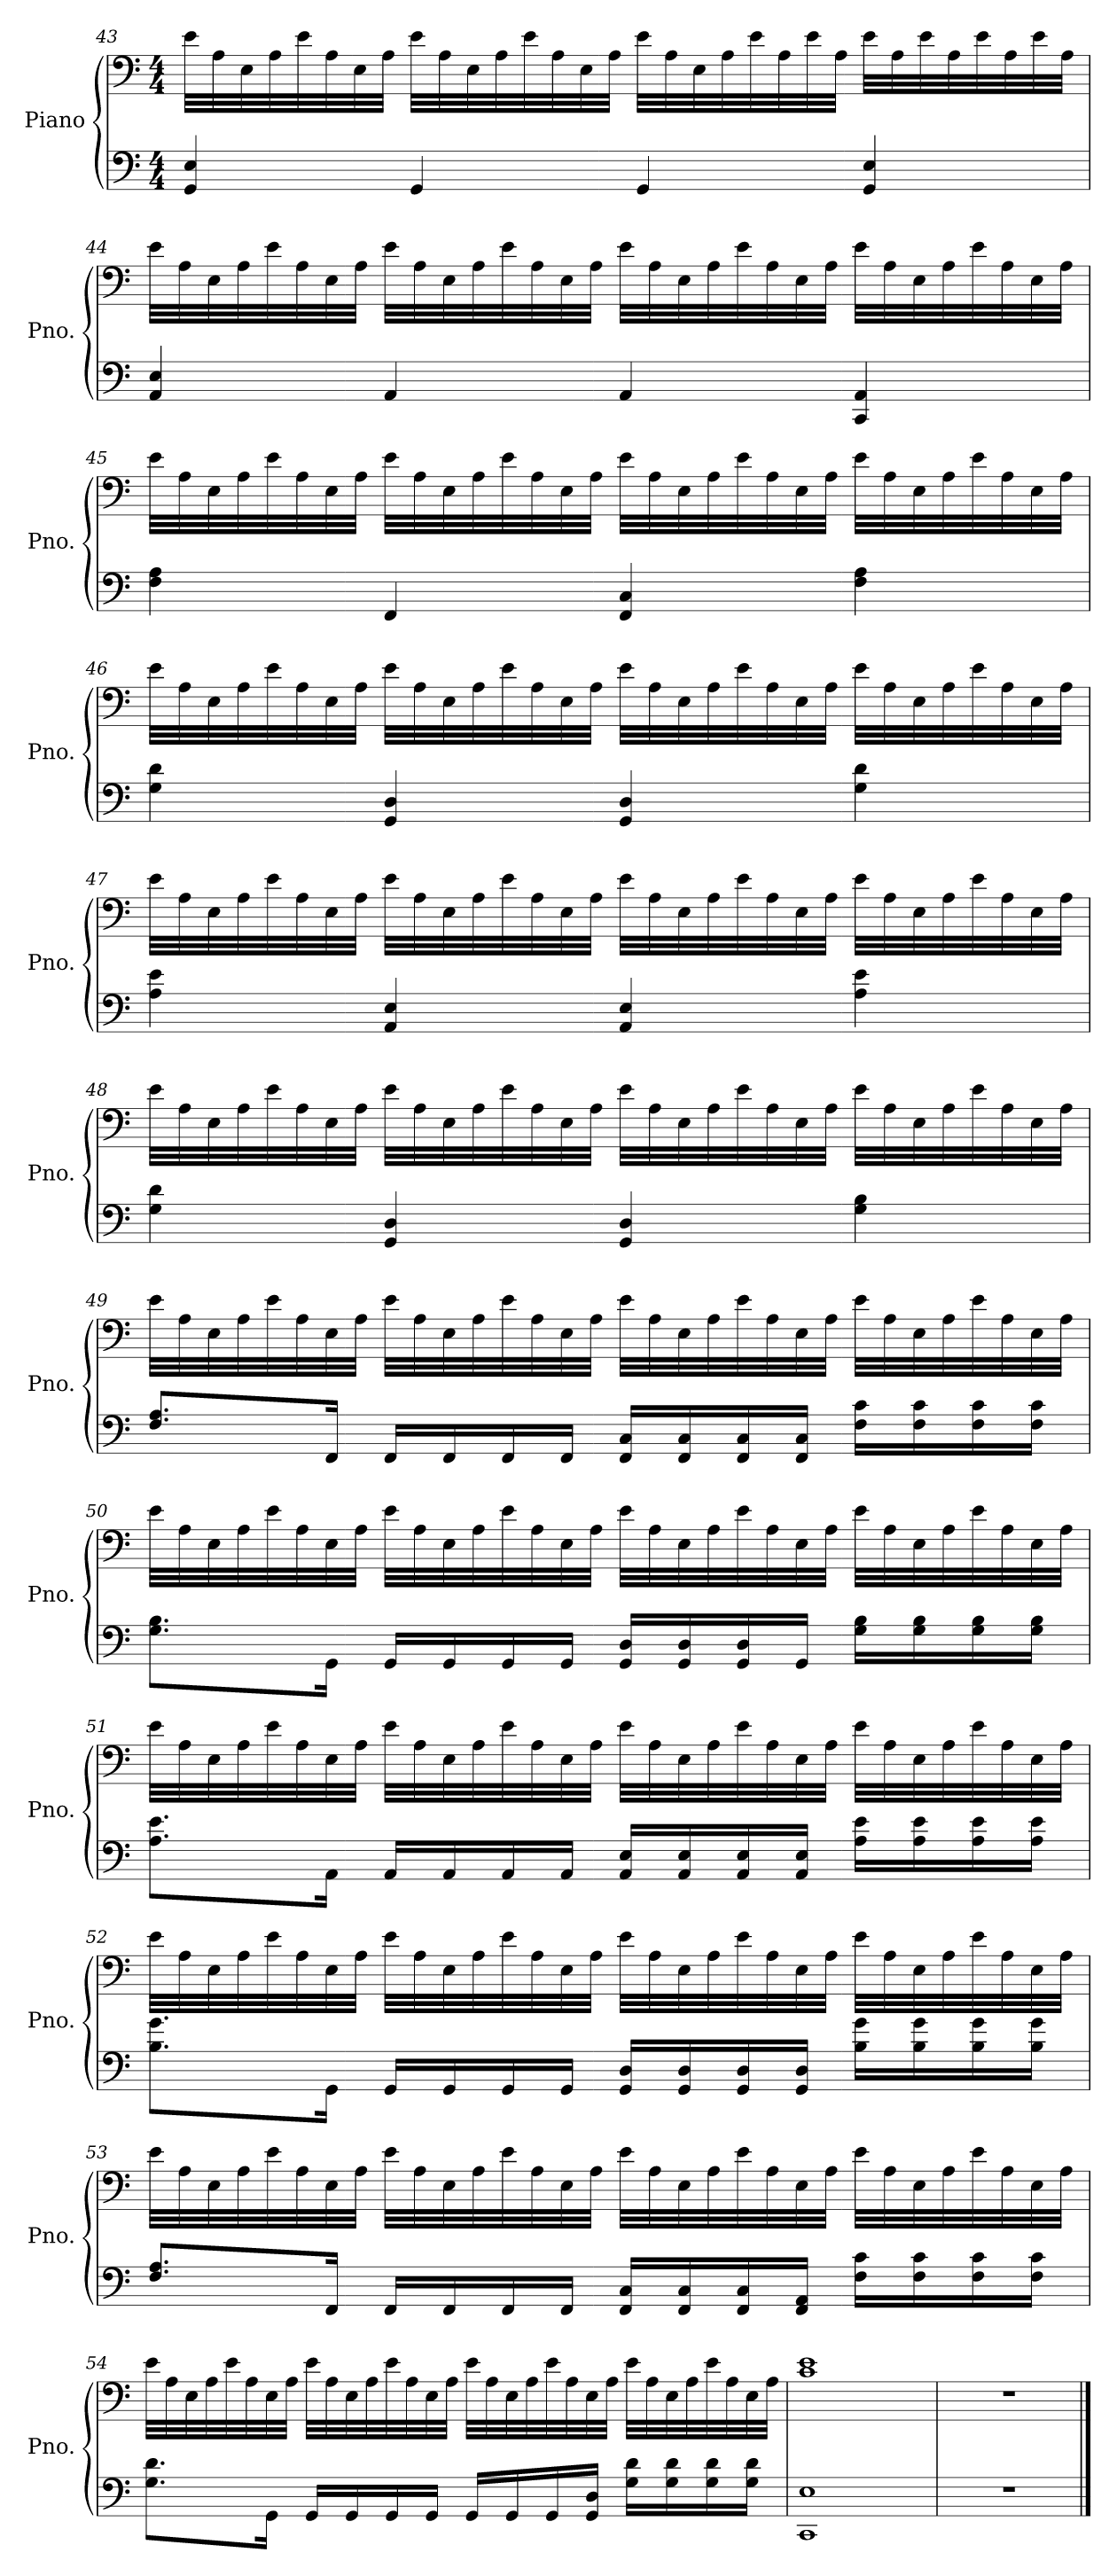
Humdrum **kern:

**kern	**kern
*part1	*part1
*staff2	*staff1
*I"Piano	*
*I'Pno.	*
!!LO:LB:g=z
*clefF4	*clefF4
*k[]	*k[]
*M4/4	*M4/4
=43	=43
4GG/ 4E/	32e\LLL
.	32A\
.	32E\
.	32A\
.	32e\
.	32A\
.	32E\
.	32A\JJJ
4GG/	32e\LLL
.	32A\
.	32E\
.	32A\
.	32e\
.	32A\
.	32E\
.	32A\JJJ
4GG/	32e\LLL
.	32A\
.	32E\
.	32A\
.	32e\
.	32A\
.	32e\
.	32A\JJJ
4GG/ 4E/	32e\LLL
.	32A\
.	32e\
.	32A\
.	32e\
.	32A\
.	32e\
.	32A\JJJ
!!LO:PB:g=z
=44	=44
4AA/ 4E/	32e\LLL
.	32A\
.	32E\
.	32A\
.	32e\
.	32A\
.	32E\
.	32A\JJJ
4AA/	32e\LLL
.	32A\
.	32E\
.	32A\
.	32e\
.	32A\
.	32E\
.	32A\JJJ
4AA/	32e\LLL
.	32A\
.	32E\
.	32A\
.	32e\
.	32A\
.	32E\
.	32A\JJJ
4CC/ 4AA/	32e\LLL
.	32A\
.	32E\
.	32A\
.	32e\
.	32A\
.	32E\
.	32A\JJJ
!!LO:LB:g=z
=45	=45
4F\ 4A\	32e\LLL
.	32A\
.	32E\
.	32A\
.	32e\
.	32A\
.	32E\
.	32A\JJJ
4FF/	32e\LLL
.	32A\
.	32E\
.	32A\
.	32e\
.	32A\
.	32E\
.	32A\JJJ
4FF/ 4C/	32e\LLL
.	32A\
.	32E\
.	32A\
.	32e\
.	32A\
.	32E\
.	32A\JJJ
4F\ 4A\	32e\LLL
.	32A\
.	32E\
.	32A\
.	32e\
.	32A\
.	32E\
.	32A\JJJ
!!LO:LB:g=z
=46	=46
4G\ 4d\	32e\LLL
.	32A\
.	32E\
.	32A\
.	32e\
.	32A\
.	32E\
.	32A\JJJ
4GG/ 4D/	32e\LLL
.	32A\
.	32E\
.	32A\
.	32e\
.	32A\
.	32E\
.	32A\JJJ
4GG/ 4D/	32e\LLL
.	32A\
.	32E\
.	32A\
.	32e\
.	32A\
.	32E\
.	32A\JJJ
4G\ 4d\	32e\LLL
.	32A\
.	32E\
.	32A\
.	32e\
.	32A\
.	32E\
.	32A\JJJ
!!LO:LB:g=z
=47	=47
4A\ 4e\	32e\LLL
.	32A\
.	32E\
.	32A\
.	32e\
.	32A\
.	32E\
.	32A\JJJ
4AA/ 4E/	32e\LLL
.	32A\
.	32E\
.	32A\
.	32e\
.	32A\
.	32E\
.	32A\JJJ
4AA/ 4E/	32e\LLL
.	32A\
.	32E\
.	32A\
.	32e\
.	32A\
.	32E\
.	32A\JJJ
4A\ 4e\	32e\LLL
.	32A\
.	32E\
.	32A\
.	32e\
.	32A\
.	32E\
.	32A\JJJ
!!LO:LB:g=z
=48	=48
4G\ 4d\	32e\LLL
.	32A\
.	32E\
.	32A\
.	32e\
.	32A\
.	32E\
.	32A\JJJ
4GG/ 4D/	32e\LLL
.	32A\
.	32E\
.	32A\
.	32e\
.	32A\
.	32E\
.	32A\JJJ
4GG/ 4D/	32e\LLL
.	32A\
.	32E\
.	32A\
.	32e\
.	32A\
.	32E\
.	32A\JJJ
4G\ 4B\	32e\LLL
.	32A\
.	32E\
.	32A\
.	32e\
.	32A\
.	32E\
.	32A\JJJ
!!LO:PB:g=z
=49	=49
8.F/ 8.A/L	32e\LLL
.	32A\
.	32E\
.	32A\
.	32e\
.	32A\
16FF/Jk	32E\
.	32A\JJJ
16FF/LL	32e\LLL
.	32A\
16FF/	32E\
.	32A\
16FF/	32e\
.	32A\
16FF/JJ	32E\
.	32A\JJJ
16FF/ 16C/LL	32e\LLL
.	32A\
16FF/ 16C/	32E\
.	32A\
16FF/ 16C/	32e\
.	32A\
16FF/ 16C/JJ	32E\
.	32A\JJJ
16F\ 16c\LL	32e\LLL
.	32A\
16F\ 16c\	32E\
.	32A\
16F\ 16c\	32e\
.	32A\
16F\ 16c\JJ	32E\
.	32A\JJJ
!!LO:LB:g=z
=50	=50
8.G\ 8.B\L	32e\LLL
.	32A\
.	32E\
.	32A\
.	32e\
.	32A\
16GG\Jk	32E\
.	32A\JJJ
16GG/LL	32e\LLL
.	32A\
16GG/	32E\
.	32A\
16GG/	32e\
.	32A\
16GG/JJ	32E\
.	32A\JJJ
16GG/ 16D/LL	32e\LLL
.	32A\
16GG/ 16D/	32E\
.	32A\
16GG/ 16D/	32e\
.	32A\
16GG/JJ	32E\
.	32A\JJJ
16G\ 16B\LL	32e\LLL
.	32A\
16G\ 16B\	32E\
.	32A\
16G\ 16B\	32e\
.	32A\
16G\ 16B\JJ	32E\
.	32A\JJJ
!!LO:LB:g=z
=51	=51
8.A\ 8.e\L	32e\LLL
.	32A\
.	32E\
.	32A\
.	32e\
.	32A\
16AA\Jk	32E\
.	32A\JJJ
16AA/LL	32e\LLL
.	32A\
16AA/	32E\
.	32A\
16AA/	32e\
.	32A\
16AA/JJ	32E\
.	32A\JJJ
16AA/ 16E/LL	32e\LLL
.	32A\
16AA/ 16E/	32E\
.	32A\
16AA/ 16E/	32e\
.	32A\
16AA/ 16E/JJ	32E\
.	32A\JJJ
16A\ 16e\LL	32e\LLL
.	32A\
16A\ 16e\	32E\
.	32A\
16A\ 16e\	32e\
.	32A\
16A\ 16e\JJ	32E\
.	32A\JJJ
!!LO:LB:g=z
=52	=52
8.B\ 8.g\L	32e\LLL
.	32A\
.	32E\
.	32A\
.	32e\
.	32A\
16GG\Jk	32E\
.	32A\JJJ
16GG/LL	32e\LLL
.	32A\
16GG/	32E\
.	32A\
16GG/	32e\
.	32A\
16GG/JJ	32E\
.	32A\JJJ
16GG/ 16D/LL	32e\LLL
.	32A\
16GG/ 16D/	32E\
.	32A\
16GG/ 16D/	32e\
.	32A\
16GG/ 16D/JJ	32E\
.	32A\JJJ
16B\ 16g\LL	32e\LLL
.	32A\
16B\ 16g\	32E\
.	32A\
16B\ 16g\	32e\
.	32A\
16B\ 16g\JJ	32E\
.	32A\JJJ
!!LO:LB:g=z
=53	=53
8.F/ 8.A/L	32e\LLL
.	32A\
.	32E\
.	32A\
.	32e\
.	32A\
16FF/Jk	32E\
.	32A\JJJ
16FF/LL	32e\LLL
.	32A\
16FF/	32E\
.	32A\
16FF/	32e\
.	32A\
16FF/JJ	32E\
.	32A\JJJ
16FF/ 16C/LL	32e\LLL
.	32A\
16FF/ 16C/	32E\
.	32A\
16FF/ 16C/	32e\
.	32A\
16FF/ 16AA/JJ	32E\
.	32A\JJJ
16F\ 16c\LL	32e\LLL
.	32A\
16F\ 16c\	32E\
.	32A\
16F\ 16c\	32e\
.	32A\
16F\ 16c\JJ	32E\
.	32A\JJJ
!!LO:PB:g=z
=54	=54
8.G\ 8.d\L	32e\LLL
.	32A\
.	32E\
.	32A\
.	32e\
.	32A\
16GG\Jk	32E\
.	32A\JJJ
16GG/LL	32e\LLL
.	32A\
16GG/	32E\
.	32A\
16GG/	32e\
.	32A\
16GG/JJ	32E\
.	32A\JJJ
16GG/LL	32e\LLL
.	32A\
16GG/	32E\
.	32A\
16GG/	32e\
.	32A\
16GG/ 16D/JJ	32E\
.	32A\JJJ
16G\ 16d\LL	32e\LLL
.	32A\
16G\ 16d\	32E\
.	32A\
16G\ 16d\	32e\
.	32A\
16G\ 16d\JJ	32E\
.	32A\JJJ
=55	=55
1CC 1E	1c 1e
=56	=56
1r	1r
==	==
*-	*-
